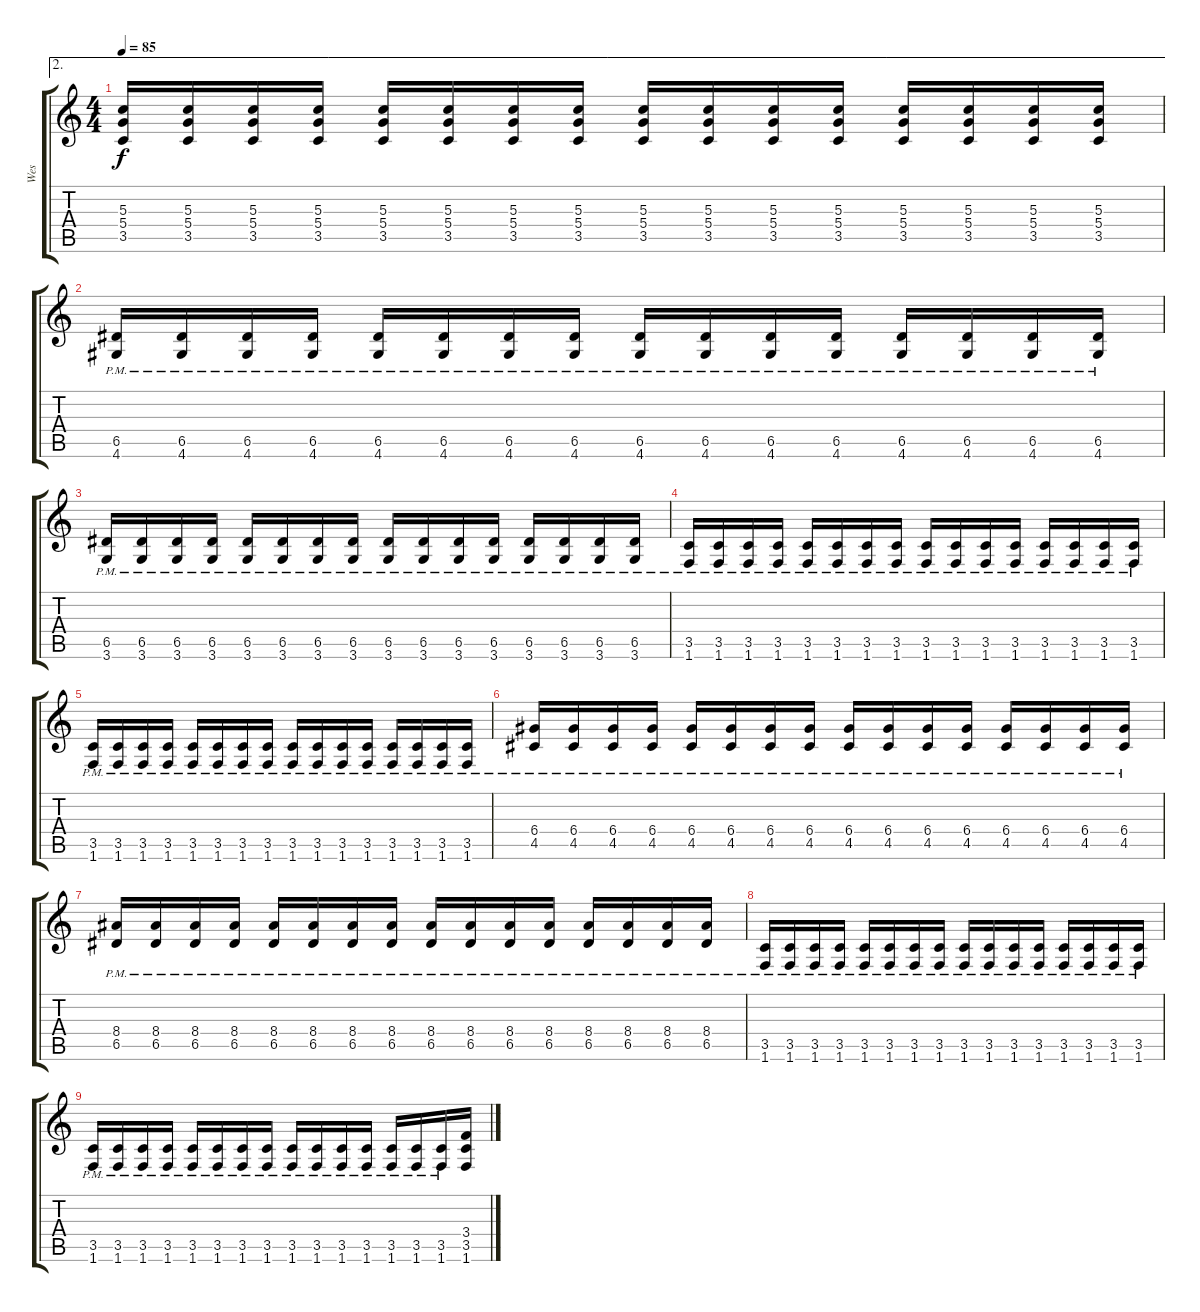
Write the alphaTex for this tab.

\track ("Wes" "Wes") {instrument distortionguitar}
\staff {score tabs}
\tuning (E4 B3 G3 D3 A2 E2) {hide}
\ae 2
\ts (4 4)
\tempo 85
\clef g2
\ks c
(5.3 5.4 3.5).16{dy f} (5.3 5.4 3.5).16 (5.3 5.4 3.5).16 (5.3 5.4 3.5).16 (5.3 5.4 3.5).16 (5.3 5.4 3.5).16 (5.3 5.4 3.5).16 (5.3 5.4 3.5).16 (5.3 5.4 3.5).16 (5.3 5.4 3.5).16 (5.3 5.4 3.5).16 (5.3 5.4 3.5).16 (5.3 5.4 3.5).16 (5.3 5.4 3.5).16 (5.3 5.4 3.5).16 (5.3 5.4 3.5).16 |
(6.5{pm} 4.6{pm}).16 (6.5{pm} 4.6{pm}).16 (6.5{pm} 4.6{pm}).16 (6.5{pm} 4.6{pm}).16 (6.5{pm} 4.6{pm}).16 (6.5{pm} 4.6{pm}).16 (6.5{pm} 4.6{pm}).16 (6.5{pm} 4.6{pm}).16 (6.5{pm} 4.6{pm}).16 (6.5{pm} 4.6{pm}).16 (6.5{pm} 4.6{pm}).16 (6.5{pm} 4.6{pm}).16 (6.5{pm} 4.6{pm}).16 (6.5{pm} 4.6{pm}).16 (6.5{pm} 4.6{pm}).16 (6.5{pm} 4.6{pm}).16 |
(6.5{pm} 3.6{pm}).16 (6.5{pm} 3.6{pm}).16 (6.5{pm} 3.6{pm}).16 (6.5{pm} 3.6{pm}).16 (6.5{pm} 3.6{pm}).16 (6.5{pm} 3.6{pm}).16 (6.5{pm} 3.6{pm}).16 (6.5{pm} 3.6{pm}).16 (6.5{pm} 3.6{pm}).16 (6.5{pm} 3.6{pm}).16 (6.5{pm} 3.6{pm}).16 (6.5{pm} 3.6{pm}).16 (6.5{pm} 3.6{pm}).16 (6.5{pm} 3.6{pm}).16 (6.5{pm} 3.6{pm}).16 (6.5{pm} 3.6{pm}).16 |
(3.5{pm} 1.6{pm}).16 (3.5{pm} 1.6{pm}).16 (3.5{pm} 1.6{pm}).16 (3.5{pm} 1.6{pm}).16 (3.5{pm} 1.6{pm}).16 (3.5{pm} 1.6{pm}).16 (3.5{pm} 1.6{pm}).16 (3.5{pm} 1.6{pm}).16 (3.5{pm} 1.6{pm}).16 (3.5{pm} 1.6{pm}).16 (3.5{pm} 1.6{pm}).16 (3.5{pm} 1.6{pm}).16 (3.5{pm} 1.6{pm}).16 (3.5{pm} 1.6{pm}).16 (3.5{pm} 1.6{pm}).16 (3.5{pm} 1.6{pm}).16 |
(3.5{pm} 1.6{pm}).16 (3.5{pm} 1.6{pm}).16 (3.5{pm} 1.6{pm}).16 (3.5{pm} 1.6{pm}).16 (3.5{pm} 1.6{pm}).16 (3.5{pm} 1.6{pm}).16 (3.5{pm} 1.6{pm}).16 (3.5{pm} 1.6{pm}).16 (3.5{pm} 1.6{pm}).16 (3.5{pm} 1.6{pm}).16 (3.5{pm} 1.6{pm}).16 (3.5{pm} 1.6{pm}).16 (3.5{pm} 1.6{pm}).16 (3.5{pm} 1.6{pm}).16 (3.5{pm} 1.6{pm}).16 (3.5{pm} 1.6{pm}).16 |
(6.4{pm} 4.5{pm}).16 (6.4{pm} 4.5{pm}).16 (6.4{pm} 4.5{pm}).16 (6.4{pm} 4.5{pm}).16 (6.4{pm} 4.5{pm}).16 (6.4{pm} 4.5{pm}).16 (6.4{pm} 4.5{pm}).16 (6.4{pm} 4.5{pm}).16 (6.4{pm} 4.5{pm}).16 (6.4{pm} 4.5{pm}).16 (6.4{pm} 4.5{pm}).16 (6.4{pm} 4.5{pm}).16 (6.4{pm} 4.5{pm}).16 (6.4{pm} 4.5{pm}).16 (6.4{pm} 4.5{pm}).16 (6.4{pm} 4.5{pm}).16 |
(8.4{pm} 6.5{pm}).16 (8.4{pm} 6.5{pm}).16 (8.4{pm} 6.5{pm}).16 (8.4{pm} 6.5{pm}).16 (8.4{pm} 6.5{pm}).16 (8.4{pm} 6.5{pm}).16 (8.4{pm} 6.5{pm}).16 (8.4{pm} 6.5{pm}).16 (8.4{pm} 6.5{pm}).16 (8.4{pm} 6.5{pm}).16 (8.4{pm} 6.5{pm}).16 (8.4{pm} 6.5{pm}).16 (8.4{pm} 6.5{pm}).16 (8.4{pm} 6.5{pm}).16 (8.4{pm} 6.5{pm}).16 (8.4{pm} 6.5{pm}).16 |
(3.5{pm} 1.6{pm}).16 (3.5{pm} 1.6{pm}).16 (3.5{pm} 1.6{pm}).16 (3.5{pm} 1.6{pm}).16 (3.5{pm} 1.6{pm}).16 (3.5{pm} 1.6{pm}).16 (3.5{pm} 1.6{pm}).16 (3.5{pm} 1.6{pm}).16 (3.5{pm} 1.6{pm}).16 (3.5{pm} 1.6{pm}).16 (3.5{pm} 1.6{pm}).16 (3.5{pm} 1.6{pm}).16 (3.5{pm} 1.6{pm}).16 (3.5{pm} 1.6{pm}).16 (3.5{pm} 1.6{pm}).16 (3.5{pm} 1.6{pm}).16 |
(3.5{pm} 1.6{pm}).16 (3.5{pm} 1.6{pm}).16 (3.5{pm} 1.6{pm}).16 (3.5{pm} 1.6{pm}).16 (3.5{pm} 1.6{pm}).16 (3.5{pm} 1.6{pm}).16 (3.5{pm} 1.6{pm}).16 (3.5{pm} 1.6{pm}).16 (3.5{pm} 1.6{pm}).16 (3.5{pm} 1.6{pm}).16 (3.5{pm} 1.6{pm}).16 (3.5{pm} 1.6{pm}).16 (3.5{pm} 1.6{pm}).16 (3.5{pm} 1.6{pm}).16 (3.5{pm} 1.6{pm}).16 (3.4 3.5 1.6).16
